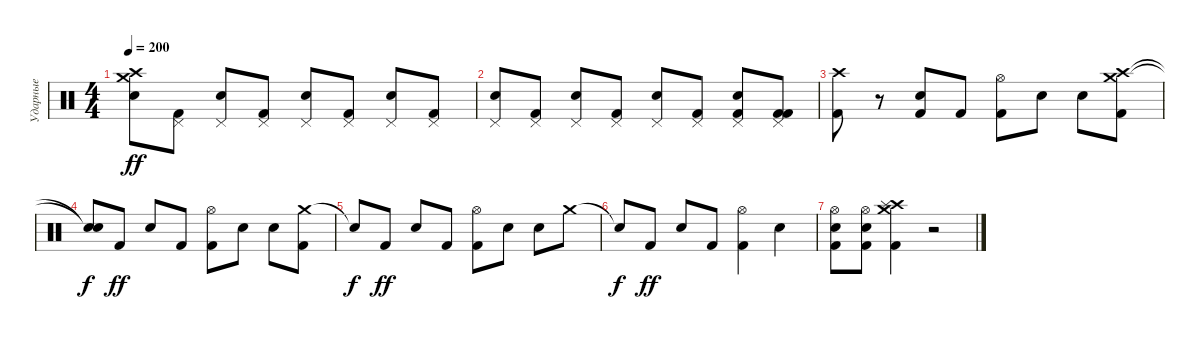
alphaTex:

\track ("Ударные" "Ударные") {instrument percussion}
\staff {score}
\articulation defaults
\ts (4 4)
\tempo 200
\clef neutral
\ks c
("Crash medium (hit)" "Crash high (hit)" "Electric Snare (hit)").8{dy ff} ("Pedal Hi-Hat (hit)" "Kick (hit) 2").8 ("Pedal Hi-Hat (hit)" "Electric Snare (hit)").8 ("Pedal Hi-Hat (hit)" "Kick (hit) 2").8 ("Pedal Hi-Hat (hit)" "Electric Snare (hit)").8 ("Pedal Hi-Hat (hit)" "Kick (hit) 2").8 ("Pedal Hi-Hat (hit)" "Electric Snare (hit)").8 ("Pedal Hi-Hat (hit)" "Kick (hit) 2").8 |
("Pedal Hi-Hat (hit)" "Electric Snare (hit)").8 ("Pedal Hi-Hat (hit)" "Kick (hit) 2").8 ("Pedal Hi-Hat (hit)" "Electric Snare (hit)").8 ("Pedal Hi-Hat (hit)" "Kick (hit) 2").8 ("Pedal Hi-Hat (hit)" "Electric Snare (hit)").8 ("Pedal Hi-Hat (hit)" "Kick (hit) 2").8 ("Pedal Hi-Hat (hit)" "Kick (hit) 2" "Electric Snare (hit)").8 ("Pedal Hi-Hat (hit)" "Kick (hit) 2" "Kick (hit) 2").8 |
("Crash high (hit)" "Kick (hit) 2").8 r.8 ("Electric Snare (hit)" "Kick (hit) 2").8 "Kick (hit) 2".8 ("Hi-Hat (open)" "Kick (hit) 2").8 "Electric Snare (hit)".8 "Electric Snare (hit)".8 ("Crash medium (hit)" "Crash high (hit)" "Kick (hit) 2").8 |
("Snare (hit)"{t} "Snare (hit)"{t}).8{dy f} "Kick (hit) 2".8{dy ff} "Electric Snare (hit)".8 "Kick (hit) 2".8 ("Hi-Hat (open)" "Kick (hit) 2").8 "Electric Snare (hit)".8 "Electric Snare (hit)".8 ("Crash medium (hit)" "Kick (hit) 2").8 |
"Snare (hit)"{t}.8{dy f} "Kick (hit) 2".8{dy ff} "Electric Snare (hit)".8 "Kick (hit) 2".8 ("Hi-Hat (open)" "Kick (hit) 2").8 "Electric Snare (hit)".8 "Electric Snare (hit)".8 "Crash medium (hit)".8 |
"Snare (hit)"{t}.8{dy f} "Kick (hit) 2".8{dy ff} "Electric Snare (hit)".8 "Kick (hit) 2".8 ("Hi-Hat (open)" "Kick (hit) 2").4 "Electric Snare (hit)".4 |
("Hi-Hat (open)" "Electric Snare (hit)" "Kick (hit) 2").8 ("Hi-Hat (open)" "Electric Snare (hit)" "Kick (hit) 2").8 ("Crash high (hit)" "Crash medium (hit)" "Splash (hit)" "Kick (hit) 2").4 r.2
